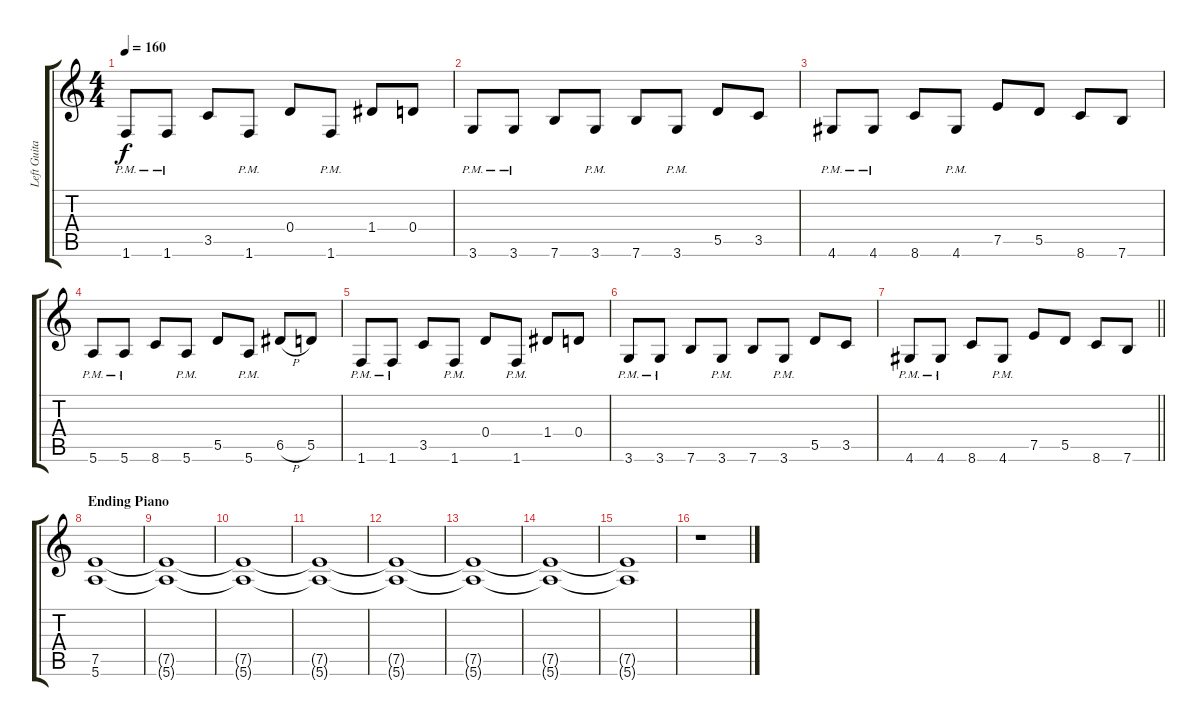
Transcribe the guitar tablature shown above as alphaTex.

\track ("Left Guitar" "Left Guita") {instrument distortionguitar}
\staff {score tabs}
\tuning (E4 B3 G3 D3 A2 E2) {hide}
\ts (4 4)
\tempo 160
\clef g2
\ks c
1.6{pm}.8{dy f} 1.6{pm}.8 3.5.8 1.6{pm}.8 0.4.8 1.6{pm}.8 1.4.8 0.4.8 |
3.6{pm}.8 3.6{pm}.8 7.6.8 3.6{pm}.8 7.6.8 3.6{pm}.8 5.5.8 3.5.8 |
4.6{pm}.8 4.6{pm}.8 8.6.8 4.6{pm}.8 7.5.8 5.5.8 8.6.8 7.6.8 |
5.6{pm}.8 5.6{pm}.8 8.6.8 5.6{pm}.8 5.5.8 5.6{pm}.8 6.5{h}.8 5.5.8 |
1.6{pm}.8 1.6{pm}.8 3.5.8 1.6{pm}.8 0.4.8 1.6{pm}.8 1.4.8 0.4.8 |
3.6{pm}.8 3.6{pm}.8 7.6.8 3.6{pm}.8 7.6.8 3.6{pm}.8 5.5.8 3.5.8 |
\barLineRight lightlight
4.6{pm}.8 4.6{pm}.8 8.6.8 4.6{pm}.8 7.5.8 5.5.8 8.6.8 7.6.8 |
\section ("" "Ending Piano")
(7.5 5.6).1{volume 4} |
(7.5{t} 5.6{t}).1 |
(7.5{t} 5.6{t}).1 |
(7.5{t} 5.6{t}).1{volume 0} |
(7.5{t} 5.6{t}).1 |
(7.5{t} 5.6{t}).1 |
(7.5{t} 5.6{t}).1 |
(7.5{t} 5.6{t}).1 |
r.1
